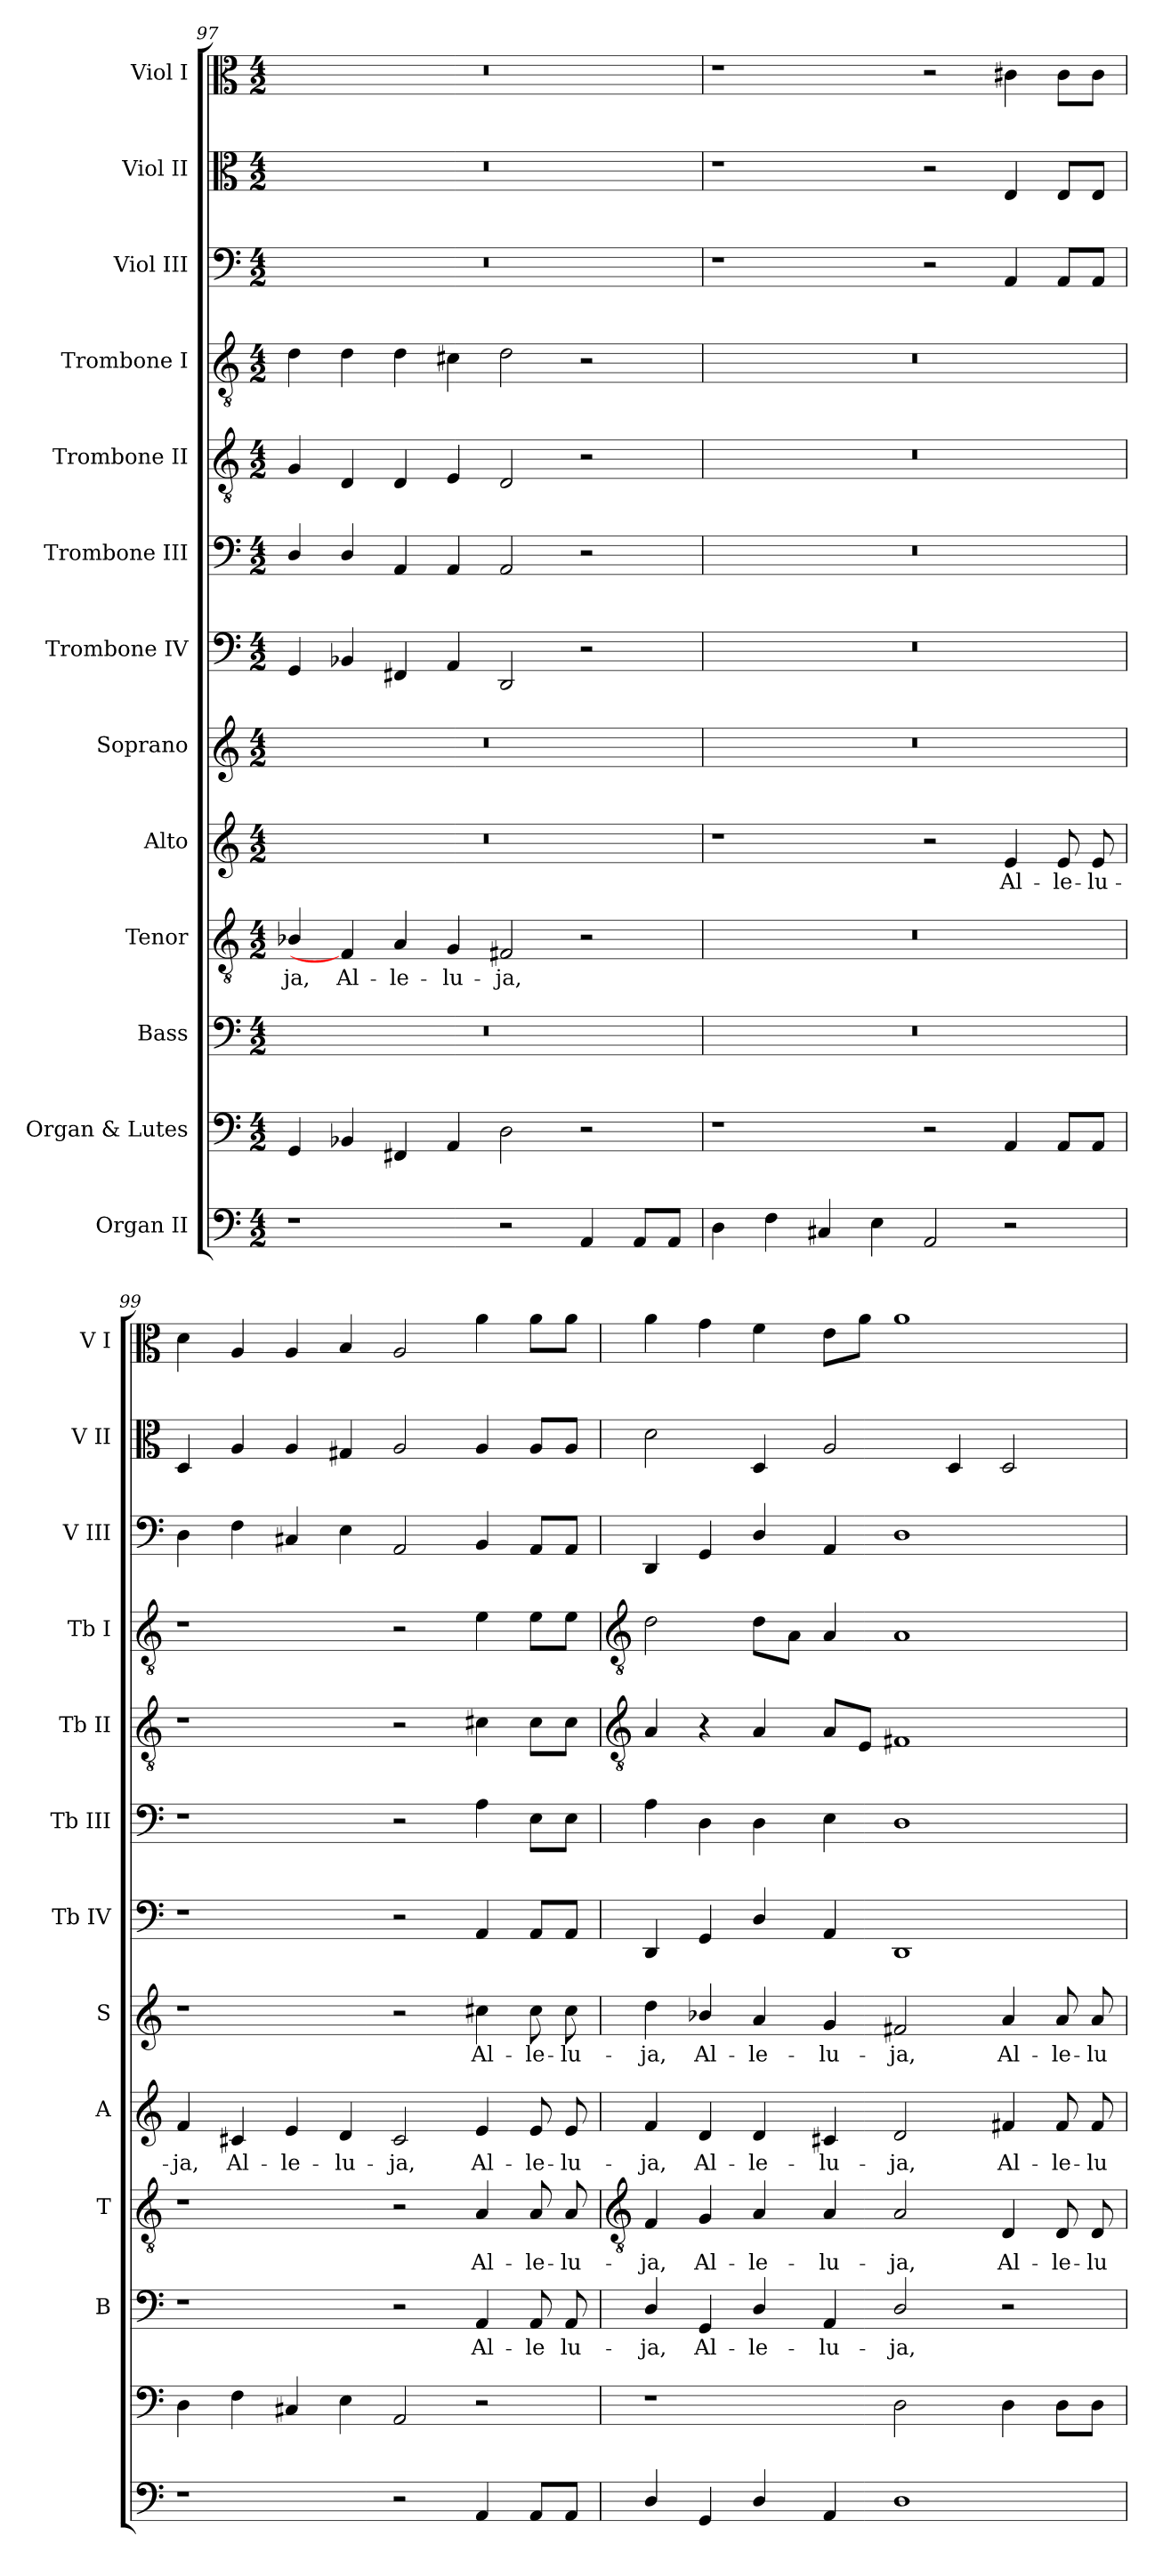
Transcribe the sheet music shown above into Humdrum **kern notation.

**kern	**kern	**kern	**text	**kern	**text	**kern	**text	**kern	**text	**kern	**kern	**kern	**kern	**kern	**kern	**kern
*part13	*part12	*part11	*part11	*part10	*part10	*part9	*part9	*part8	*part8	*part7	*part6	*part5	*part4	*part3	*part2	*part1
*staff13	*staff12	*staff11	*staff11	*staff10	*staff10	*staff9	*staff9	*staff8	*staff8	*staff7	*staff6	*staff5	*staff4	*staff3	*staff2	*staff1
*I"Organ II	*I"Organ & Lutes	*I"Bass	*	*I"Tenor	*	*I"Alto	*	*I"Soprano	*	*I"Trombone IV	*I"Trombone III	*I"Trombone II	*I"Trombone I	*I"Viol III	*I"Viol II	*I"Viol I
*	*	*I'B	*	*I'T	*	*I'A	*	*I'S	*	*I'Tb IV	*I'Tb III	*I'Tb II	*I'Tb I	*I'V III	*I'V II	*I'V I
*clefF4	*clefF4	*clefF4	*	*clefGv2	*	*clefG2	*	*clefG2	*	*clefF4	*clefF4	*clefGv2	*clefGv2	*clefF4	*clefC3	*clefC3
*k[]	*k[]	*k[]	*	*k[]	*	*k[]	*	*k[]	*	*k[]	*k[]	*k[]	*k[]	*k[]	*k[]	*k[]
*C:	*C:	*C:	*	*C:	*	*C:	*	*C:	*	*C:	*C:	*C:	*C:	*C:	*C:	*C:
*M4/2	*M4/2	*M4/2	*	*M4/2	*	*M4/2	*	*M4/2	*	*M4/2	*M4/2	*M4/2	*M4/2	*M4/2	*M4/2	*M4/2
=97	=97	=97	=97	=97	=97	=97	=97	=97	=97	=97	=97	=97	=97	=97	=97	=97
!	!	!	!	!	!LO:LY:b	!	!	!	!	!	!	!	!	!	!	!
1r	4GG	0r	.	4B-X/	-ja,	0r	.	0r	.	4GG	4D/	4G	4d	0r	0r	0r
!	!	!	!	!	!LO:LY:b	!	!	!	!	!	!	!	!	!	!	!
.	4BB-X	.	.	4F#]	Al-	.	.	.	.	4BB-X	4D/	4D	4d	.	.	.
!	!	!	!	!	!LO:LY:b	!	!	!	!	!	!	!	!	!	!	!
.	4FF#X	.	.	4A	-le-	.	.	.	.	4FF#X	4AA	4D	4d	.	.	.
!	!	!	!	!	!LO:LY:b	!	!	!	!	!	!	!	!	!	!	!
.	4AA	.	.	4G	-lu-	.	.	.	.	4AA	4AA	4E	4c#X	.	.	.
!	!	!	!	!	!LO:LY:b	!	!	!	!	!	!	!	!	!	!	!
2r	2D	.	.	2F#	-ja,	.	.	.	.	2DD	2AA	2D	2d	.	.	.
4AA	2r	.	.	2r	.	.	.	.	.	2r	2r	2r	2r	.	.	.
8AAL	.	.	.	.	.	.	.	.	.	.	.	.	.	.	.	.
8AAJ	.	.	.	.	.	.	.	.	.	.	.	.	.	.	.	.
=98	=98	=98	=98	=98	=98	=98	=98	=98	=98	=98	=98	=98	=98	=98	=98	=98
4D	1r	0r	.	0r	.	1r	.	0r	.	0r	0r	0r	0r	1r	1r	1r
4F	.	.	.	.	.	.	.	.	.	.	.	.	.	.	.	.
4C#X	.	.	.	.	.	.	.	.	.	.	.	.	.	.	.	.
4E	.	.	.	.	.	.	.	.	.	.	.	.	.	.	.	.
2AA	2r	.	.	.	.	2r	.	.	.	.	.	.	.	2r	2r	2r
!	!	!	!	!	!	!	!LO:LY:b	!	!	!	!	!	!	!	!	!
2r	4AA	.	.	.	.	4e	Al-	.	.	.	.	.	.	4AA	4E	4c#X
!	!	!	!	!	!	!	!LO:LY:b	!	!	!	!	!	!	!	!	!
.	8AAL	.	.	.	.	8e	-le-	.	.	.	.	.	.	8AAL	8EL	8c#L
!	!	!	!	!	!	!	!LO:LY:b	!	!	!	!	!	!	!	!	!
.	8AAJ	.	.	.	.	8e	-lu-	.	.	.	.	.	.	8AAJ	8EJ	8c#J
=99	=99	=99	=99	=99	=99	=99	=99	=99	=99	=99	=99	=99	=99	=99	=99	=99
!	!	!	!	!	!	!	!LO:LY:b	!	!	!	!	!	!	!	!	!
1r	4D	1r	.	1r	.	4f	-ja,	1r	.	1r	1r	1r	1r	4D	4D	4d
!	!	!	!	!	!	!	!LO:LY:b	!	!	!	!	!	!	!	!	!
.	4F	.	.	.	.	4c#X	Al-	.	.	.	.	.	.	4F	4A	4A
!	!	!	!	!	!	!	!LO:LY:b	!	!	!	!	!	!	!	!	!
.	4C#X	.	.	.	.	4e	-le-	.	.	.	.	.	.	4C#X	4A	4A
!	!	!	!	!	!	!	!LO:LY:b	!	!	!	!	!	!	!	!	!
.	4E	.	.	.	.	4d	-lu-	.	.	.	.	.	.	4E	4G#X	4B
!	!	!	!	!	!	!	!LO:LY:b	!	!	!	!	!	!	!	!	!
2r	2AA	2r	.	2r	.	2c#	-ja,	2r	.	2r	2r	2r	2r	2AA	2A	2A
!	!	!	!LO:LY:b	!	!LO:LY:b	!	!LO:LY:b	!	!LO:LY:b	!	!	!	!	!	!	!
4AA	2r	4AA	Al-	4A	Al-	4e	Al-	4cc#X	Al-	4AA	4A	4c#X	4e	4BB	4A	4a
!	!	!	!LO:LY:b	!	!LO:LY:b	!	!LO:LY:b	!	!LO:LY:b	!	!	!	!	!	!	!
8AAL	.	8AA	-le	8A	-le-	8e	-le-	8cc#	-le-	8AAL	8EL	8c#L	8eL	8AAL	8AL	8aL
!	!	!	!LO:LY:b	!	!LO:LY:b	!	!LO:LY:b	!	!LO:LY:b	!	!	!	!	!	!	!
8AAJ	.	8AA	lu-	8A	-lu-	8e	-lu-	8cc#	-lu-	8AAJ	8EJ	8c#J	8eJ	8AAJ	8AJ	8aJ
!!LO:LB:g=z
=100	=100	=100	=100	=100	=100	=100	=100	=100	=100	=100	=100	=100	=100	=100	=100	=100
*	*	*	*	*clefGv2	*	*	*	*	*	*	*	*clefGv2	*clefGv2	*	*	*
!	!	!	!LO:LY:b	!	!LO:LY:b	!	!LO:LY:b	!	!LO:LY:b	!	!	!	!	!	!	!
4D/	1r	4D/	-ja,	4F	-ja,	4f	-ja,	4dd	-ja,	4DD	4A	4A	2d	4DD	2d	4a
!	!	!	!LO:LY:b	!	!LO:LY:b	!	!LO:LY:b	!	!LO:LY:b	!	!	!	!	!	!	!
4GG	.	4GG	Al-	4G	Al-	4d	Al-	4b-X/	Al-	4GG	4D	4r	.	4GG	.	4g
!	!	!	!LO:LY:b	!	!LO:LY:b	!	!LO:LY:b	!	!LO:LY:b	!	!	!	!	!	!	!
4D/	.	4D/	-le-	4A	-le-	4d	-le-	4a	-le-	4D/	4D	4A	8dL	4D/	4D	4f
.	.	.	.	.	.	.	.	.	.	.	.	.	8AJ	.	.	.
!	!	!	!LO:LY:b	!	!LO:LY:b	!	!LO:LY:b	!	!LO:LY:b	!	!	!	!	!	!	!
4AA	.	4AA	-lu-	4A	-lu-	4c#X	-lu-	4g	-lu-	4AA	4E	8AL	4A	4AA	2A	8eL
.	.	.	.	.	.	.	.	.	.	.	.	8EJ	.	.	.	8aJ
!	!	!	!LO:LY:b	!	!LO:LY:b	!	!LO:LY:b	!	!LO:LY:b	!	!	!	!	!	!	!
1D	2D	2D/	-ja,	2A	-ja,	2d	-ja,	2f#X	-ja,	1DD	1D	1F#X	1A	1D	.	1a
.	.	.	.	.	.	.	.	.	.	.	.	.	.	.	4D	.
!	!	!	!	!	!LO:LY:b	!	!LO:LY:b	!	!LO:LY:b	!	!	!	!	!	!	!
.	4D	2r	.	4D	Al-	4f#X	Al-	4a	Al-	.	.	.	.	.	2D	.
!	!	!	!	!	!LO:LY:b	!	!LO:LY:b	!	!LO:LY:b	!	!	!	!	!	!	!
.	8DL	.	.	8D	-le-	8f#	-le-	8a	-le-	.	.	.	.	.	.	.
!	!	!	!	!	!LO:LY:b	!	!LO:LY:b	!	!LO:LY:b	!	!	!	!	!	!	!
.	8DJ	.	.	8D	-lu-	8f#	-lu-	8a	-lu-	.	.	.	.	.	.	.
=	=	=	=	=	=	=	=	=	=	=	=	=	=	=	=	=
*-	*-	*-	*-	*-	*-	*-	*-	*-	*-	*-	*-	*-	*-	*-	*-	*-
